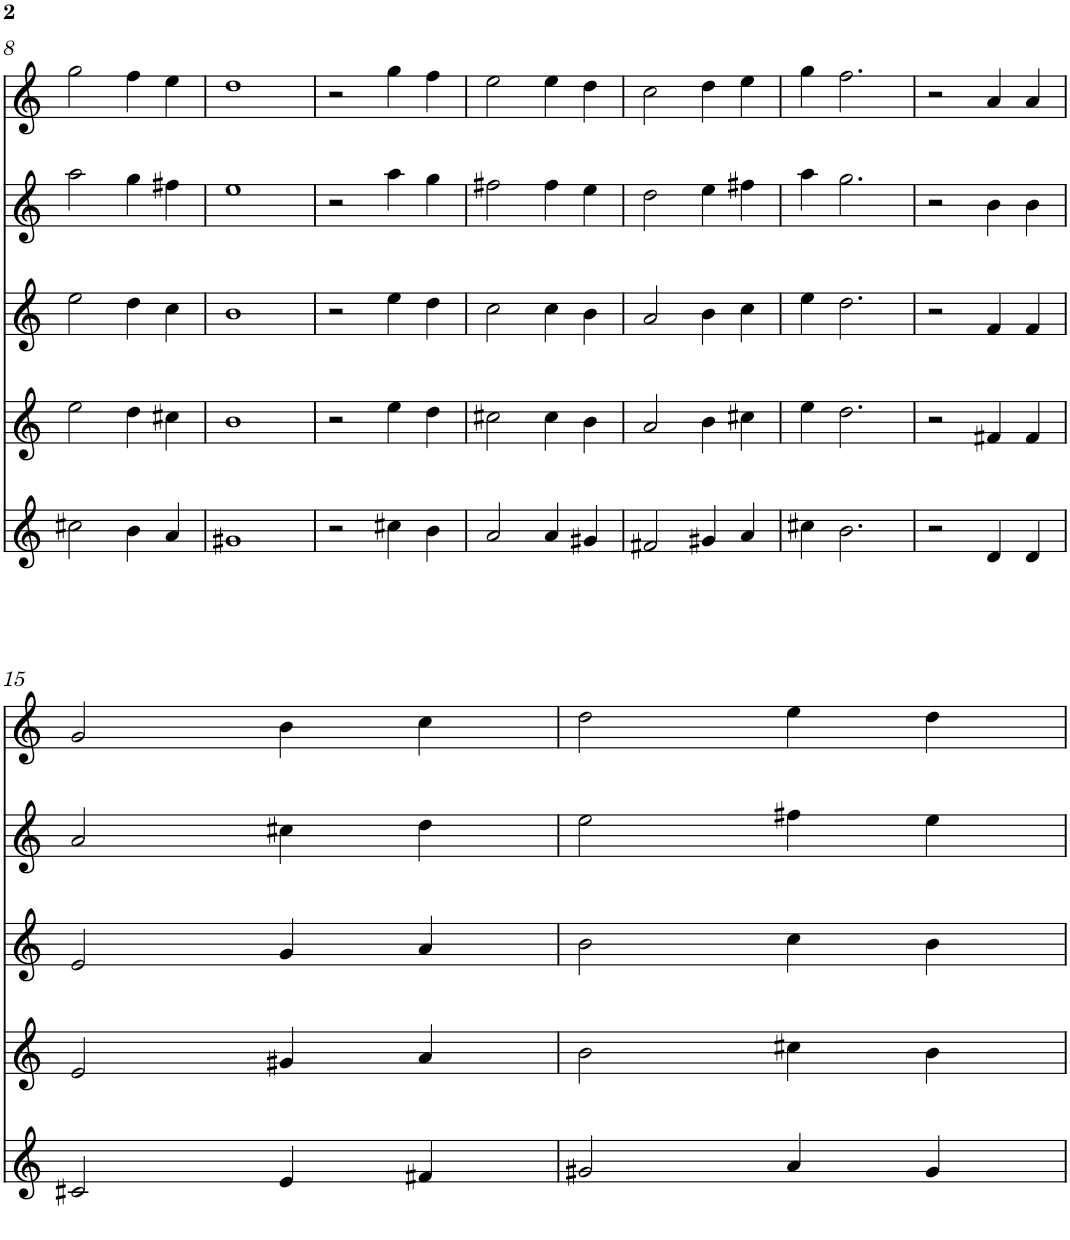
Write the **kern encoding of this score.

**kern	**kern	**kern	**kern	**kern
*part5	*part4	*part3	*part2	*part1
*staff5	*staff4	*staff3	*staff2	*staff1
*I"Saxo Alt (2ª veu)	*I"Saxo Alt (1ª veu)	*I"Gralla (2ª veu)	*I"Trompeta	*I"Gralla (1ª veu)
!!LO:PB:g=z
*clefG2	*clefG2	*clefG2	*clefG2	*clefG2
*k[]	*k[]	*k[]	*k[]	*k[]
*M4/4	*M4/4	*M4/4	*M4/4	*M4/4
=8	=8	=8	=8	=8
2cc#X\	2ee\	2ee\	2aa\	2gg\
4b\	4dd\	4dd\	4gg\	4ff\
4a/	4cc#X\	4cc\	4ff#X\	4ee\
=9	=9	=9	=9	=9
1g#X	1b	1b	1ee	1dd
=10	=10	=10	=10	=10
2r	2r	2r	2r	2r
4cc#X\	4ee\	4ee\	4aa\	4gg\
4b\	4dd\	4dd\	4gg\	4ff\
=11	=11	=11	=11	=11
2a/	2cc#X\	2cc\	2ff#X\	2ee\
4a/	4cc#\	4cc\	4ff#\	4ee\
4g#X/	4b\	4b\	4ee\	4dd\
=12	=12	=12	=12	=12
2f#X/	2a/	2a/	2dd\	2cc\
4g#X/	4b\	4b\	4ee\	4dd\
4a/	4cc#X\	4cc\	4ff#X\	4ee\
=13	=13	=13	=13	=13
4cc#X\	4ee\	4ee\	4aa\	4gg\
2.b\	2.dd\	2.dd\	2.gg\	2.ff\
=14	=14	=14	=14	=14
2r	2r	2r	2r	2r
4d/	4f#X/	4f/	4b\	4a/
4d/	4f#/	4f/	4b\	4a/
!!LO:LB:g=z
=15	=15	=15	=15	=15
2c#X/	2e/	2e/	2a/	2g/
4e/	4g#X/	4g/	4cc#X\	4b\
4f#X/	4a/	4a/	4dd\	4cc\
=16	=16	=16	=16	=16
2g#X/	2b\	2b\	2ee\	2dd\
4a/	4cc#X\	4cc\	4ff#X\	4ee\
4g#/	4b\	4b\	4ee\	4dd\
=	=	=	=	=
*-	*-	*-	*-	*-
